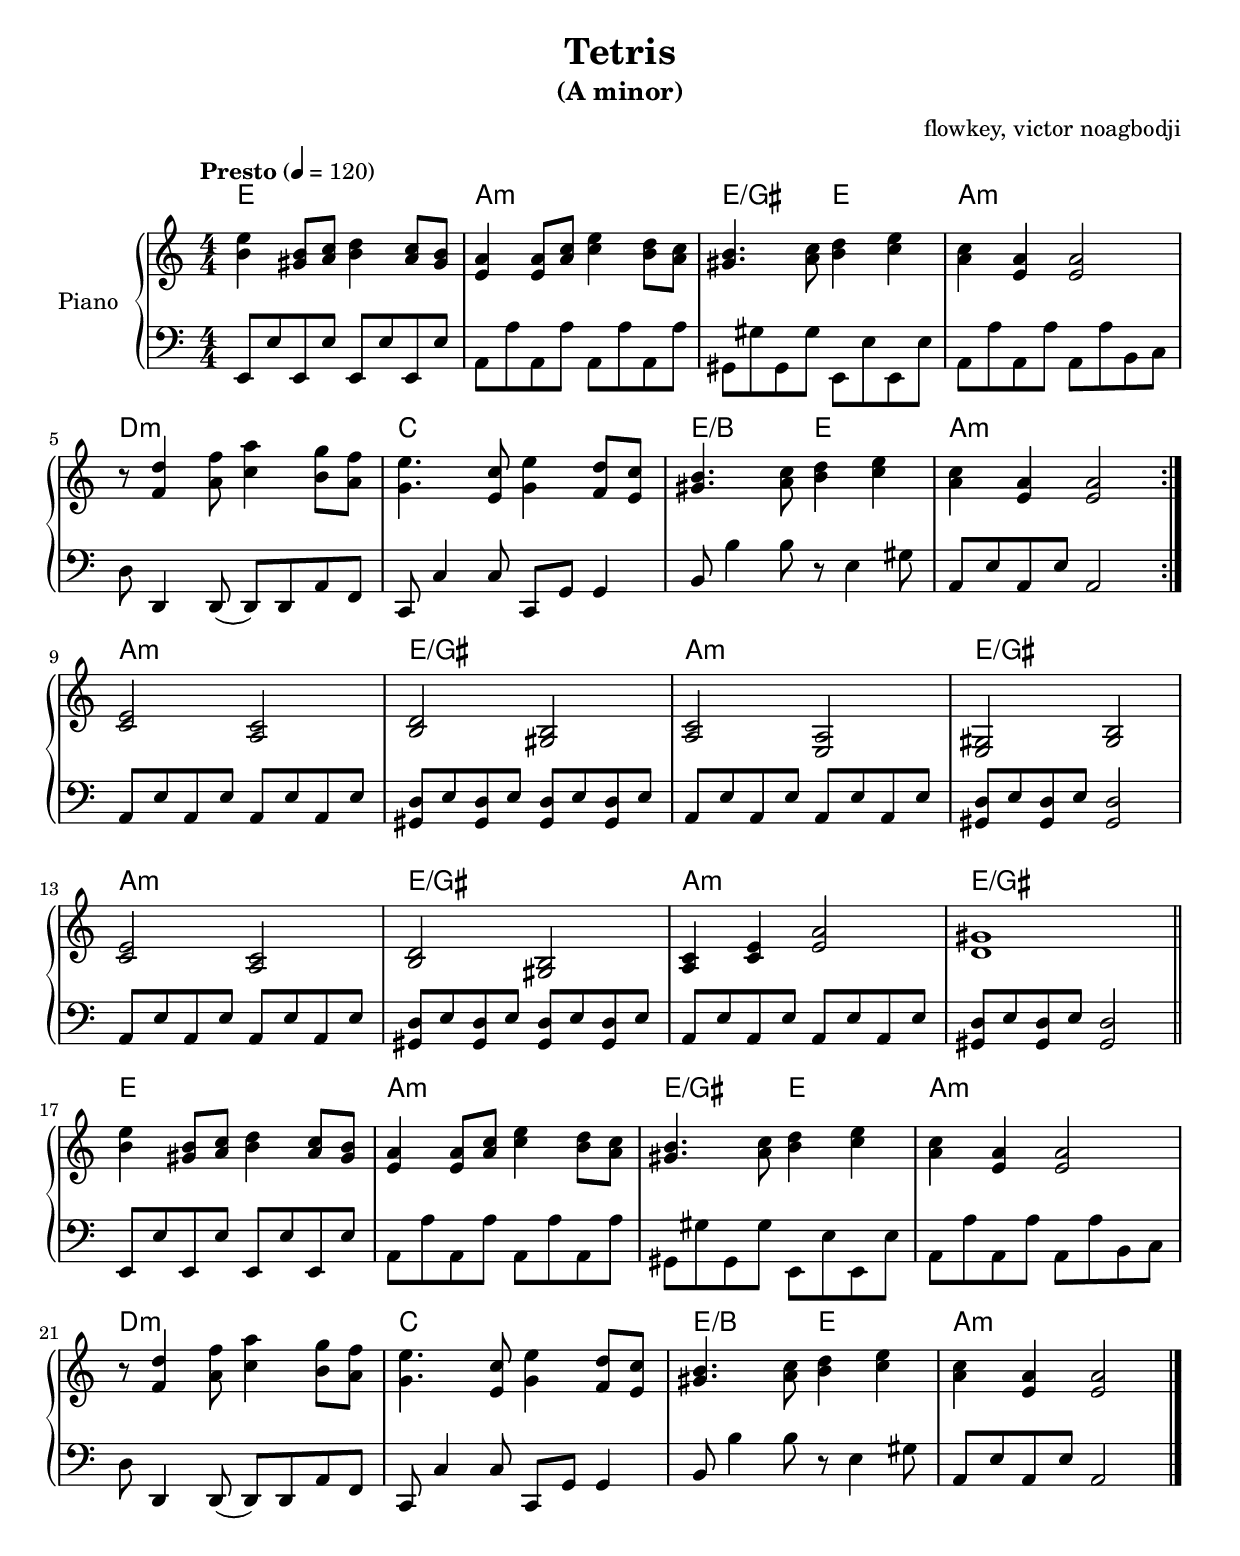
% NOTE(victor): macOS builds are sort of old
% \version "2.22.0"
\version "2.20.0"

\header {
  title = "Tetris"
  subtitle = "(A minor)"
  composer = ""
  arranger = "flowkey, victor noagbodji"
  % Remove default LilyPond tagline
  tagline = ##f
}

global = {
  \key a \minor
  \numericTimeSignature
  \time 4/4
  \tempo "Presto" 4 = 120
}

chordnames = \chordmode {
  \global

  % NOTE(victor): chords - bars 1 - 8

  % NOTE(victor): it is ridiculous from a parsing perspective that
  % the chordmode block would also need the \repeat command
  \repeat volta 2 {
    e1 |
    a1:m |
    e2/gis e2 |
    a1:m
  
    \break
  
    d1:m |
    c1 |
    e2/b e2 |
    a1:m
  }

  \break

  % NOTE(victor): chords - bars 9 - 16

  a1:m |
  e1/gis |
  a1: m |
  e1/gis

  \break

  a1:m |
  e1/gis |
  a1:m |
  e1/gis

  \bar "||"
  
  \break

  % NOTE(victor): chords - bars 17 - 24

  e1 |
  a1:m |
  e2/gis e2 |
  a1:m

  \break

  d1:m |
  c1 |
  e2/b e2 |
  a1:m

  \bar "|."
}

right = \relative c'' {
  \global

  % NOTE(victor): right hand - bars 1 - 8

  \repeat volta 2 {
    <b e>4 <gis b>8[ <a c>8] <b d>4 <a c>8[ <gis b>8] |
    <e a>4 <e a>8[ <a c>8] <c e>4 <b d>8[ <a c>8] |
    <gis b>4. <a c>8 <b d>4 <c e>4 |
    <a c>4 <e a>4 <e a>2

    \break

    r8 <f d'>4 <a f'>8 <c a'>4 <b g'>8[ <a f'>8] |
    <g e'>4. <e c'>8 <g e'>4 <f d'>8[ <e c'>8] |
    <gis b>4. <a c>8 <b d>4 <c e>4 |
    <a c>4 <e a>4 <e a>2
  }
  
  \break

  % NOTE(victor): right hand - bars 9 - 16

  <c e>2 <a c>2 |
  <b d>2 <gis b>2 |
  <a c>2 <e a>2 |
  <e gis>2 <gis b>2

  \break

  <c e>2 <a c>2 |
  <b d>2 <gis b>2 |
  <a c>4 <c e>4 <e a>2 |
  <d gis>1

  \bar "||"
  
  \break

  % NOTE(victor): right hand - bars 17 - 24

  <b' e>4 <gis b>8[ <a c>8] <b d>4 <a c>8[ <gis b>8] |
  <e a>4 <e a>8[ <a c>8] <c e>4 <b d>8[ <a c>8] |
  <gis b>4. <a c>8 <b d>4 <c e>4 |
  <a c>4 <e a>4 <e a>2

  \break

  r8 <f d'>4 <a f'>8 <c a'>4 <b g'>8[ <a f'>8] |
  <g e'>4. <e c'>8 <g e'>4 <f d'>8[ <e c'>8] |
  <gis b>4. <a c>8 <b d>4 <c e>4 |
  <a c>4 <e a>4 <e a>2

  \bar "|."
}

left = \relative c, {
  \global

  % NOTE(victor): left hand - bars 1 - 8

  \repeat volta 2 {
    e8[ e'8 e,8 e'8] e,8[ e'8 e,8 e'8] |
    a,8[ a'8 a,8 a'8] a,8[ a'8 a,8 a'8] |
    gis,8_[ gis'8 gis,8 gis'8] e,8_[ e'8 e,8 e'8] |
    a,8[ a'8 a,8 a'8] a,8[ a'8 b,8 c8]

    \break

    d8 d,4 d8( d8[ ) d8 a'8 f8] |
    c8 c'4 c8 c,8[ g'8] g4 |
    b8 b'4 b8 r8 e,4 gis8 |
    a,8[ e'8 a,8 e'8] a,2
  }

  \break

  % NOTE(victor): left hand - bars 9 - 16

  a8[ e'8 a,8 e'8] a,8[ e'8 a,8 e'8] |
  <gis, d'>8[ e'8 <gis, d'>8 e'8] <gis, d'>8[ e'8 <gis, d'>8 e'8] |
  a,8[ e'8 a,8 e'8] a,8[ e'8 a,8 e'8] |
  <gis, d'>8[ e'8 <gis, d'>8 e'8] <gis, d'>2

  \break

  a8[ e'8 a,8 e'8] a,8[ e'8 a,8 e'8] |
  <gis, d'>8[ e'8 <gis, d'>8 e'8] <gis, d'>8[ e'8 <gis, d'>8 e'8] |
  a,8[ e'8 a,8 e'8] a,8[ e'8 a,8 e'8] |
  <gis, d'>8[ e'8 <gis, d'>8 e'8] <gis, d'>2

  \bar "||"

  \break

  % NOTE(victor): left hand - bars 17 - 24

  e8[ e'8 e,8 e'8] e,8[ e'8 e,8 e'8] |
  a,8[ a'8 a,8 a'8] a,8[ a'8 a,8 a'8] |
  gis,8_[ gis'8 gis,8 gis'8] e,8_[ e'8 e,8 e'8] |
  a,8[ a'8 a,8 a'8] a,8[ a'8 b,8 c8]

  \break

  d8 d,4 d8( d8[ ) d8 a'8 f8] |
  c8 c'4 c8 c,8[ g'8] g4 |
  b8 b'4 b8 r8 e,4 gis8 |
  a,8[ e'8 a,8 e'8] a,2

  \bar "|."
}

\score { 
  \new PianoStaff \with { instrumentName = "Piano" } <<
    \new ChordNames { 
     \chordnames 
    }
    \new Staff {
      \right
    }
    \new Staff {
      \clef bass \left 
    }
  >>
  
  \layout { }
  
  % NOTE(victor): midi output might not work everywhere
  %\midi { }
}
